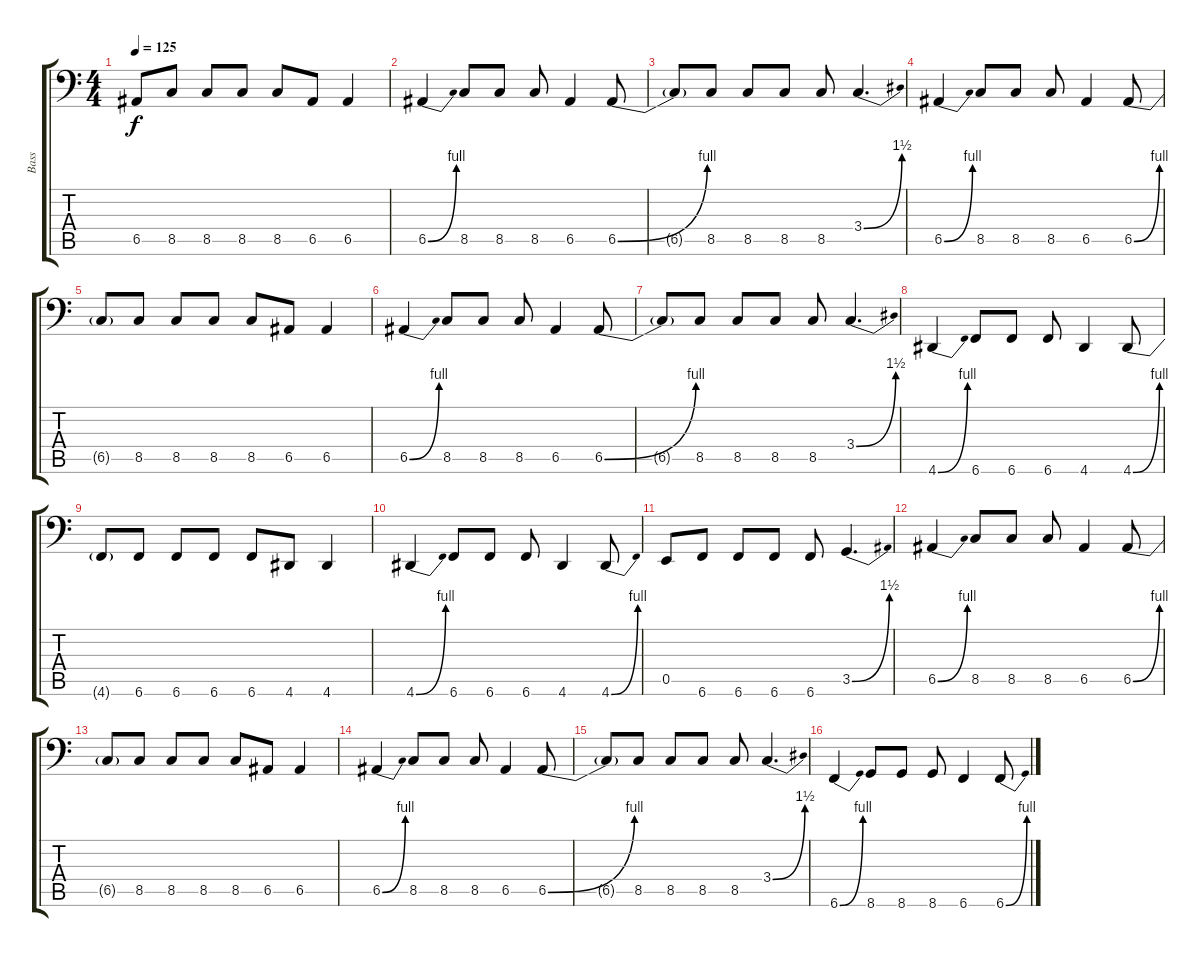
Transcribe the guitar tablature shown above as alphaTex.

\track ("Bass" "Bass") {instrument electricbassfinger}
\staff {score tabs}
\tuning (C3 G2 D2 A1 E1 B0) {hide}
\ts (4 4)
\tempo 125
\clef f4
\ks c
6.5{t}.8{dy f} 8.5.8 8.5.8 8.5.8 8.5.8 6.5.8 6.5.4 |
6.5{be (bend 0 0 60 4)}.4 8.5.8 8.5.8 8.5.8 6.5.4 6.5{be (bend 0 0 60 4)}.8 |
6.5{t}.8 8.5.8 8.5.8 8.5.8 8.5.8 3.4{be (bend 0 0 60 6)}.4{d} |
6.5{be (bend 0 0 60 4)}.4 8.5.8 8.5.8 8.5.8 6.5.4 6.5{be (bend 0 0 60 4)}.8 |
6.5{t}.8 8.5.8 8.5.8 8.5.8 8.5.8 6.5.8 6.5.4 |
6.5{be (bend 0 0 60 4)}.4 8.5.8 8.5.8 8.5.8 6.5.4 6.5{be (bend 0 0 60 4)}.8 |
6.5{t}.8 8.5.8 8.5.8 8.5.8 8.5.8 3.4{be (bend 0 0 60 6)}.4{d} |
4.6{be (bend 0 0 60 4)}.4 6.6.8 6.6.8 6.6.8 4.6.4 4.6{be (bend 0 0 60 4)}.8 |
4.6{t}.8 6.6.8 6.6.8 6.6.8 6.6.8 4.6.8 4.6.4 |
4.6{be (bend 0 0 60 4)}.4 6.6.8 6.6.8 6.6.8 4.6.4 4.6{be (bend 0 0 60 4)}.8 |
0.5.8 6.6.8 6.6.8 6.6.8 6.6.8 3.5{be (bend 0 0 60 6)}.4{d} |
6.5{be (bend 0 0 60 4)}.4 8.5.8 8.5.8 8.5.8 6.5.4 6.5{be (bend 0 0 60 4)}.8 |
6.5{t}.8 8.5.8 8.5.8 8.5.8 8.5.8 6.5.8 6.5.4 |
6.5{be (bend 0 0 60 4)}.4 8.5.8 8.5.8 8.5.8 6.5.4 6.5{be (bend 0 0 60 4)}.8 |
6.5{t}.8 8.5.8 8.5.8 8.5.8 8.5.8 3.4{be (bend 0 0 60 6)}.4{d} |
6.6{be (bend 0 0 60 4)}.4 8.6.8 8.6.8 8.6.8 6.6.4 6.6{be (bend 0 0 60 4)}.8
